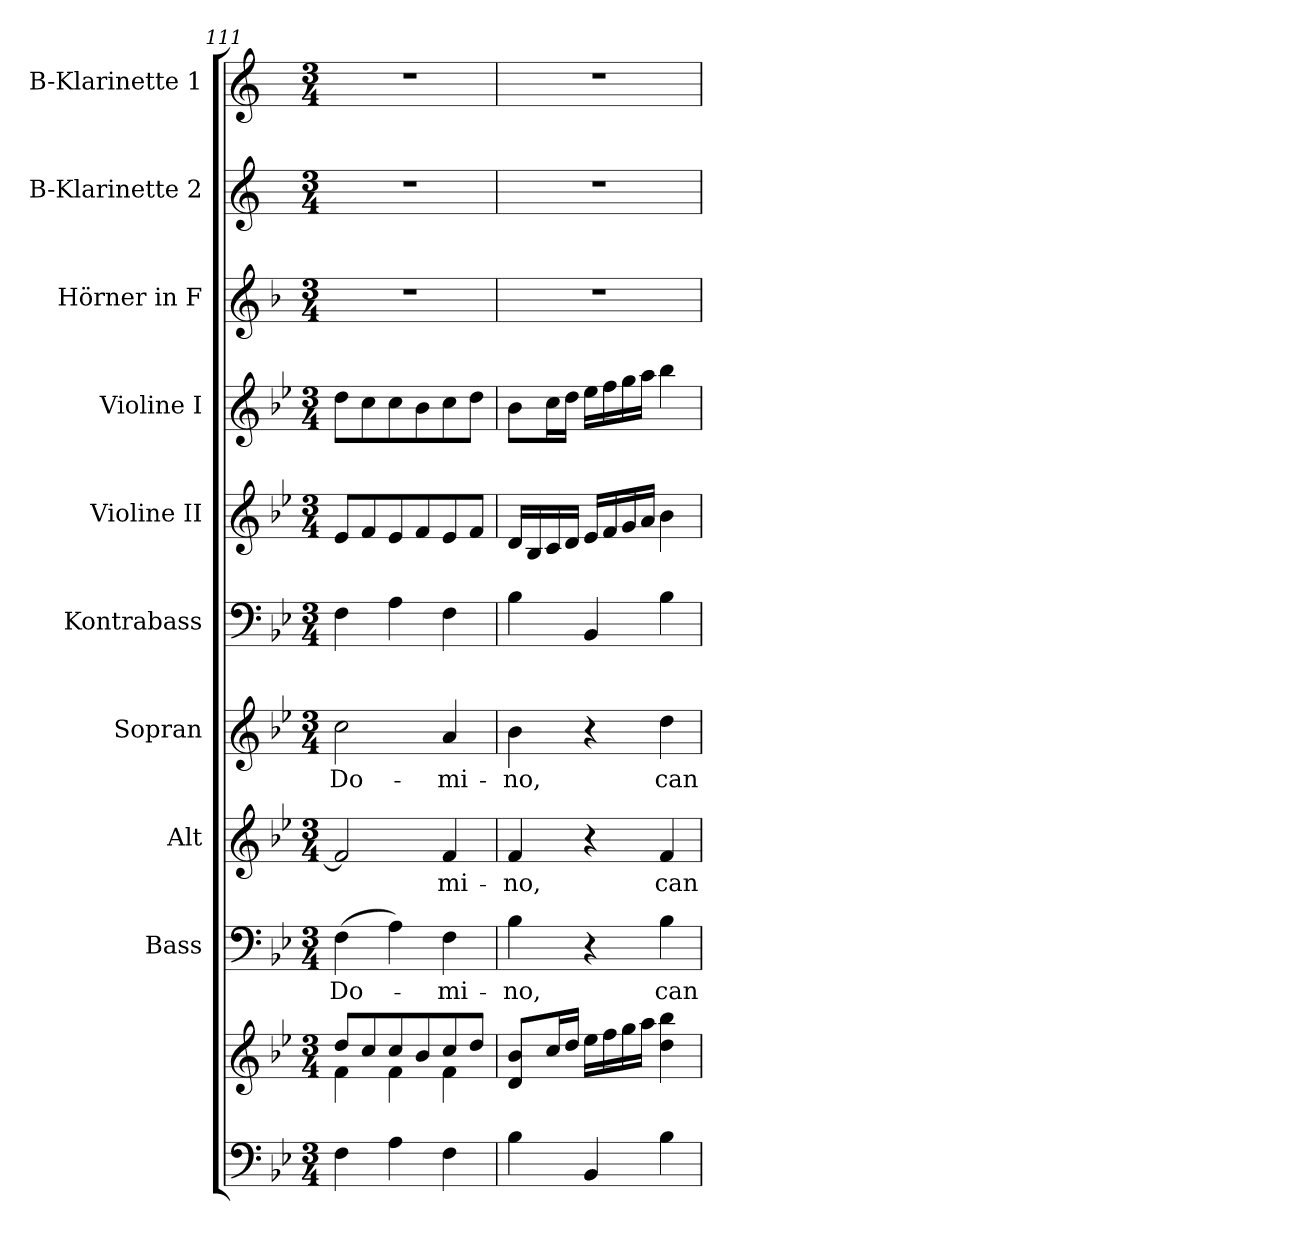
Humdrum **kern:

**kern	**kern	**kern	**text	**kern	**text	**kern	**text	**kern	**kern	**kern	**kern	**kern	**kern
*part10	*part10	*part9	*part9	*part8	*part8	*part7	*part7	*part6	*part5	*part4	*part3	*part2	*part1
*staff11	*staff10	*staff9	*staff9	*staff8	*staff8	*staff7	*staff7	*staff6	*staff5	*staff4	*staff3	*staff2	*staff1
*	*	*I"Bass	*	*I"Alt	*	*I"Sopran	*	*I"Kontrabass	*I"Violine II	*I"Violine I	*I"Hörner in F	*I"B-Klarinette 2	*I"B-Klarinette 1
*	*	*I'B.	*	*I'A.	*	*I'S.	*	*I'Kb.	*I'Vl. II	*I'Vl. I	*	*I'B Kl. 2	*I'B Kl. 1
!!LO:PB:g=z
*clefF4	*clefG2	*clefF4	*	*clefG2	*	*clefG2	*	*clefF4	*clefG2	*clefG2	*clefG2	*clefG2	*clefG2
*	*	*	*	*	*	*	*	*ITrd7c12	*	*	*ITrd4c7	*ITrd1c2	*ITrd1c2
*k[b-e-]	*k[b-e-]	*k[b-e-]	*	*k[b-e-]	*	*k[b-e-]	*	*k[b-e-]	*k[b-e-]	*k[b-e-]	*k[b-e-]	*k[b-e-]	*k[b-e-]
*B-:	*B-:	*B-:	*	*B-:	*	*B-:	*	*B-:	*B-:	*B-:	*B-:	*B-:	*B-:
*M3/4	*M3/4	*M3/4	*	*M3/4	*	*M3/4	*	*M3/4	*M3/4	*M3/4	*M3/4	*M3/4	*M3/4
=111	=111	=111	=111	=111	=111	=111	=111	=111	=111	=111	=111	=111	=111
*	*^	*	*	*	*	*	*	*	*	*	*	*	*
!	!	!	!	!LO:LY:b	!	!	!	!LO:LY:b	!	!	!	!	!	!
4F\	8dd/L	4f\	(>4F\	Do-	2f/]	.	2cc\	Do-	4FF\	8e-/L	8dd\L	2.r	2.r	2.r
.	8cc/	.	.	.	.	.	.	.	.	8f/	8cc\	.	.	.
4A\	8cc/	4f\	4A\)	.	.	.	.	.	4AA\	8e-/	8cc\	.	.	.
.	8b-/	.	.	.	.	.	.	.	.	8f/	8b-\	.	.	.
!	!	!	!	!LO:LY:b	!	!LO:LY:b	!	!LO:LY:b	!	!	!	!	!	!
4F\	8cc/	4f\	4F\	-mi-	4f/	-mi-	4a/	-mi-	4FF\	8e-/	8cc\	.	.	.
.	8dd/J	.	.	.	.	.	.	.	.	8f/J	8dd\J	.	.	.
*	*v	*v	*	*	*	*	*	*	*	*	*	*	*	*
=112	=112	=112	=112	=112	=112	=112	=112	=112	=112	=112	=112	=112	=112
!	!	!	!LO:LY:b	!	!LO:LY:b	!	!LO:LY:b	!	!	!	!	!	!
4B-\	8d/ 8b-/L	4B-\	-no,	4f/	-no,	4b-\	-no,	4BB-\	16d/LL	8b-\L	2.r	2.r	2.r
.	.	.	.	.	.	.	.	.	16B-/	.	.	.	.
.	16cc/L	.	.	.	.	.	.	.	16c/	16cc\L	.	.	.
.	16dd/JJ	.	.	.	.	.	.	.	16d/JJ	16dd\JJ	.	.	.
4BB-/	16ee-\LL	4r	.	4r	.	4r	.	4BBB-/	16e-/LL	16ee-\LL	.	.	.
.	16ff\	.	.	.	.	.	.	.	16f/	16ff\	.	.	.
.	16gg\	.	.	.	.	.	.	.	16g/	16gg\	.	.	.
.	16aa\JJ	.	.	.	.	.	.	.	16a/JJ	16aa\JJ	.	.	.
!	!	!	!LO:LY:b	!	!LO:LY:b	!	!LO:LY:b	!	!	!	!	!	!
4B-\	4dd\ 4bb-\	4B-\	can-	4f/	can-	4dd\	can-	4BB-\	4b-\	4bb-\	.	.	.
=	=	=	=	=	=	=	=	=	=	=	=	=	=
*-	*-	*-	*-	*-	*-	*-	*-	*-	*-	*-	*-	*-	*-
